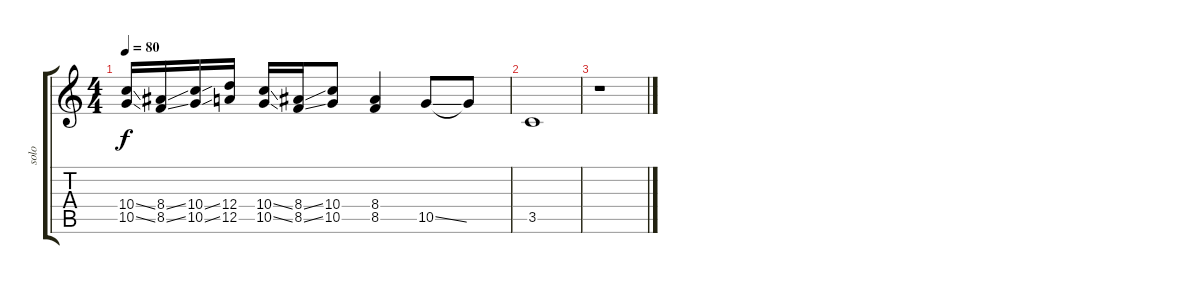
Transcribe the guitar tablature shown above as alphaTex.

\track ("solo" "solo") {instrument distortionguitar}
\staff {score tabs}
\tuning (E4 B3 G3 D3 A2 E2) {hide}
\ts (4 4)
\tempo 80
\clef g2
\ks c
(10.4{ss} 10.5{ss}).16{dy f} (8.4{ss} 8.5{ss}).16 (10.4{ss} 10.5{ss}).16 (12.4 12.5).16 (10.4{ss} 10.5{ss}).16 (8.4{ss} 8.5{ss}).16 (10.4 10.5).8 (8.4 8.5).4 10.5{ss}.8 10.5{t}.8 |
3.5.1 |
r.1
